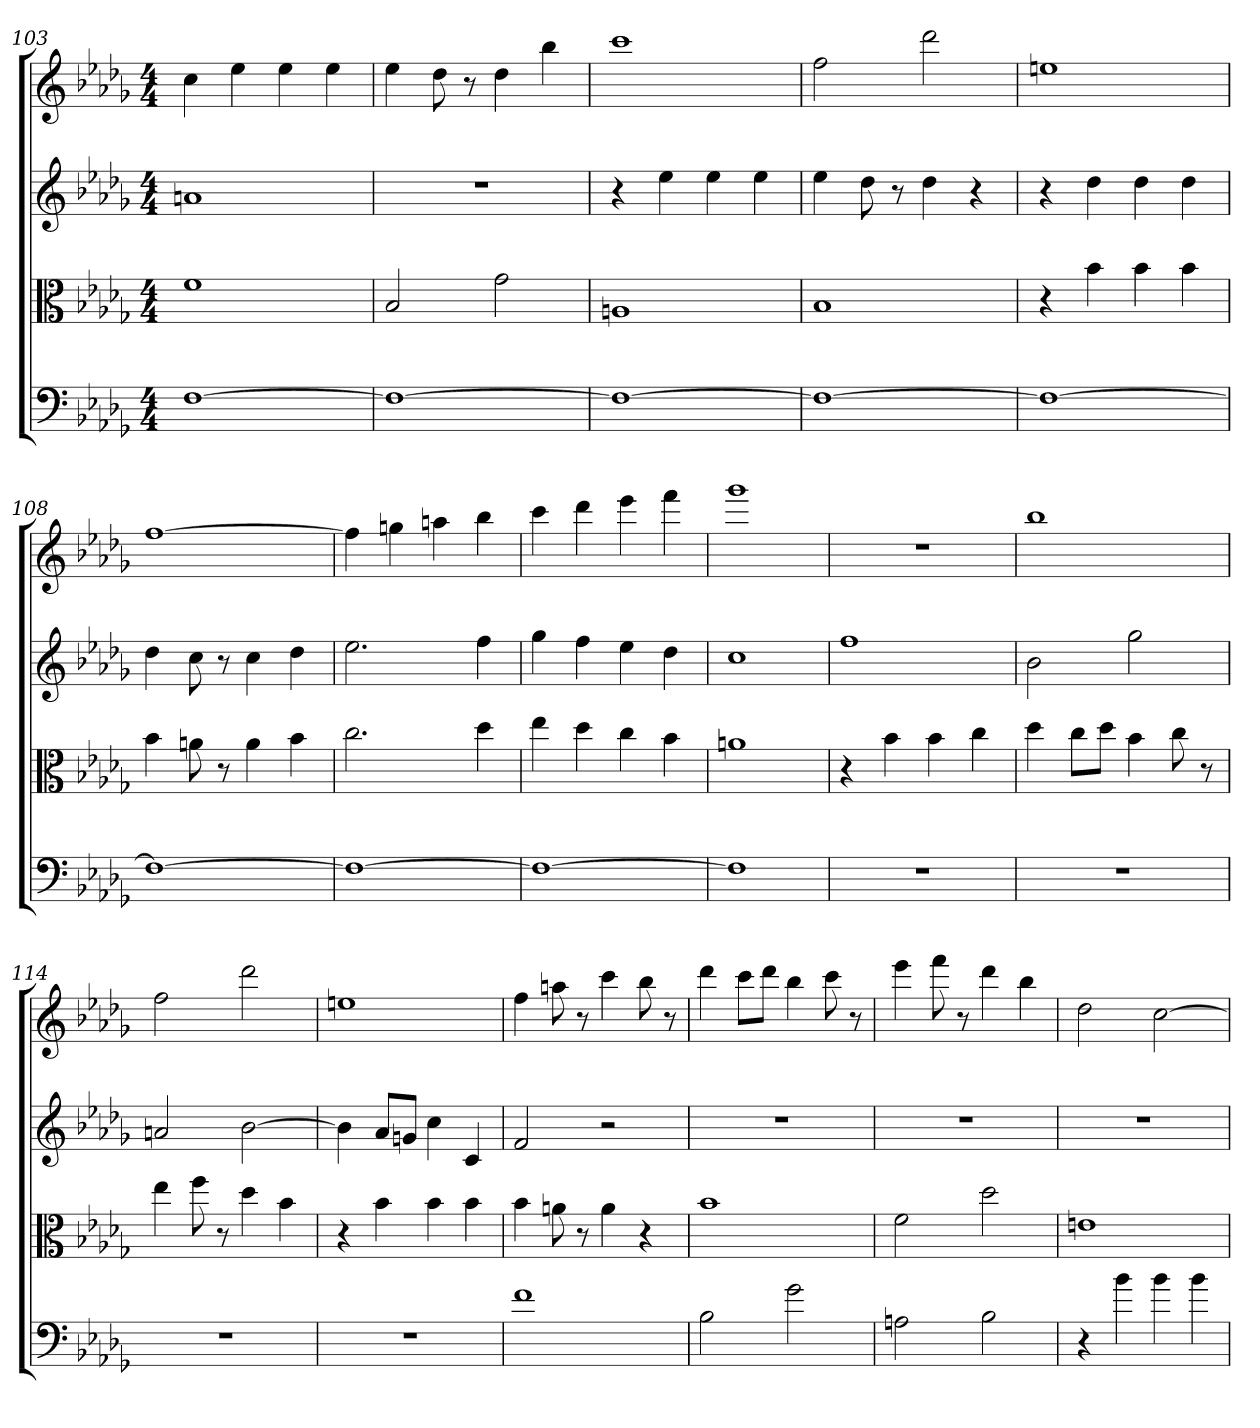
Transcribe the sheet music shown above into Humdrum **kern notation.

**kern	**kern	**kern	**kern
*part4	*part3	*part2	*part1
*staff4	*staff3	*staff2	*staff1
*clefF4	*clefC3	*clefG2	*clefG2
*k[b-e-a-d-g-]	*k[b-e-a-d-g-]	*k[b-e-a-d-g-]	*k[b-e-a-d-g-]
*b-:	*b-:	*b-:	*b-:
*M4/4	*M4/4	*M4/4	*M4/4
=103	=103	=103	=103
[1F	1f	1an	4cc
.	.	.	4ee-
.	.	.	4ee-
.	.	.	4ee-
=104	=104	=104	=104
1F_	2B-	1r	4ee-
.	.	.	8dd-
.	.	.	8r
.	2g-	.	4dd-
.	.	.	4bb-
=105	=105	=105	=105
1F_	1An	4r	1ccc
.	.	4ee-	.
.	.	4ee-	.
.	.	4ee-	.
=106	=106	=106	=106
1F_	1B-	4ee-	2ff
.	.	8dd-	.
.	.	8r	.
.	.	4dd-	2ddd-
.	.	4r	.
=107	=107	=107	=107
1F_	4r	4r	1een
.	4b-	4dd-	.
.	4b-	4dd-	.
.	4b-	4dd-	.
=108	=108	=108	=108
1F_	4b-	4dd-	[1ff
.	8an	8cc	.
.	8r	8r	.
.	4a	4cc	.
.	4b-	4dd-	.
=109	=109	=109	=109
1F_	2.cc	2.ee-	4ff]
.	.	.	4ggn
.	.	.	4aan
.	4dd-	4ff	4bb-
=110	=110	=110	=110
1F_	4ee-	4gg-	4ccc
.	4dd-	4ff	4ddd-
.	4cc	4ee-	4eee-
.	4b-	4dd-	4fff
=111	=111	=111	=111
1F]	1an	1cc	1ggg-
=112	=112	=112	=112
1r	4r	1ff	1r
.	4b-	.	.
.	4b-	.	.
.	4cc	.	.
=113	=113	=113	=113
1r	4dd-	2b-	1bb-
.	8cc\L	.	.
.	8dd-\J	.	.
.	4b-	2gg-	.
.	8cc	.	.
.	8r	.	.
=114	=114	=114	=114
1r	4ee-	2an	2ff
.	8ff	.	.
.	8r	.	.
.	4dd-	[2b-	2ddd-
.	4b-	.	.
=115	=115	=115	=115
1r	4r	4b-]	1een
.	4b-	8a-/L	.
.	.	8gn/J	.
.	4b-	4cc	.
.	4b-	4c	.
=116	=116	=116	=116
1f	4b-	2f	4ff
.	8an	.	8aan
.	8r	.	8r
.	4a	2r	4ccc
.	4r	.	8bb-
.	.	.	8r
=117	=117	=117	=117
2B-	1b-	1r	4ddd-
.	.	.	8ccc\L
.	.	.	8ddd-\J
2g-	.	.	4bb-
.	.	.	8ccc
.	.	.	8r
=118	=118	=118	=118
2An	2f	1r	4eee-
.	.	.	8fff
.	.	.	8r
2B-	2dd-	.	4ddd-
.	.	.	4bb-
=119	=119	=119	=119
4r	1en	1r	2dd-
4b-	.	.	.
4b-	.	.	[2cc
4b-	.	.	.
=	=	=	=
*-	*-	*-	*-
